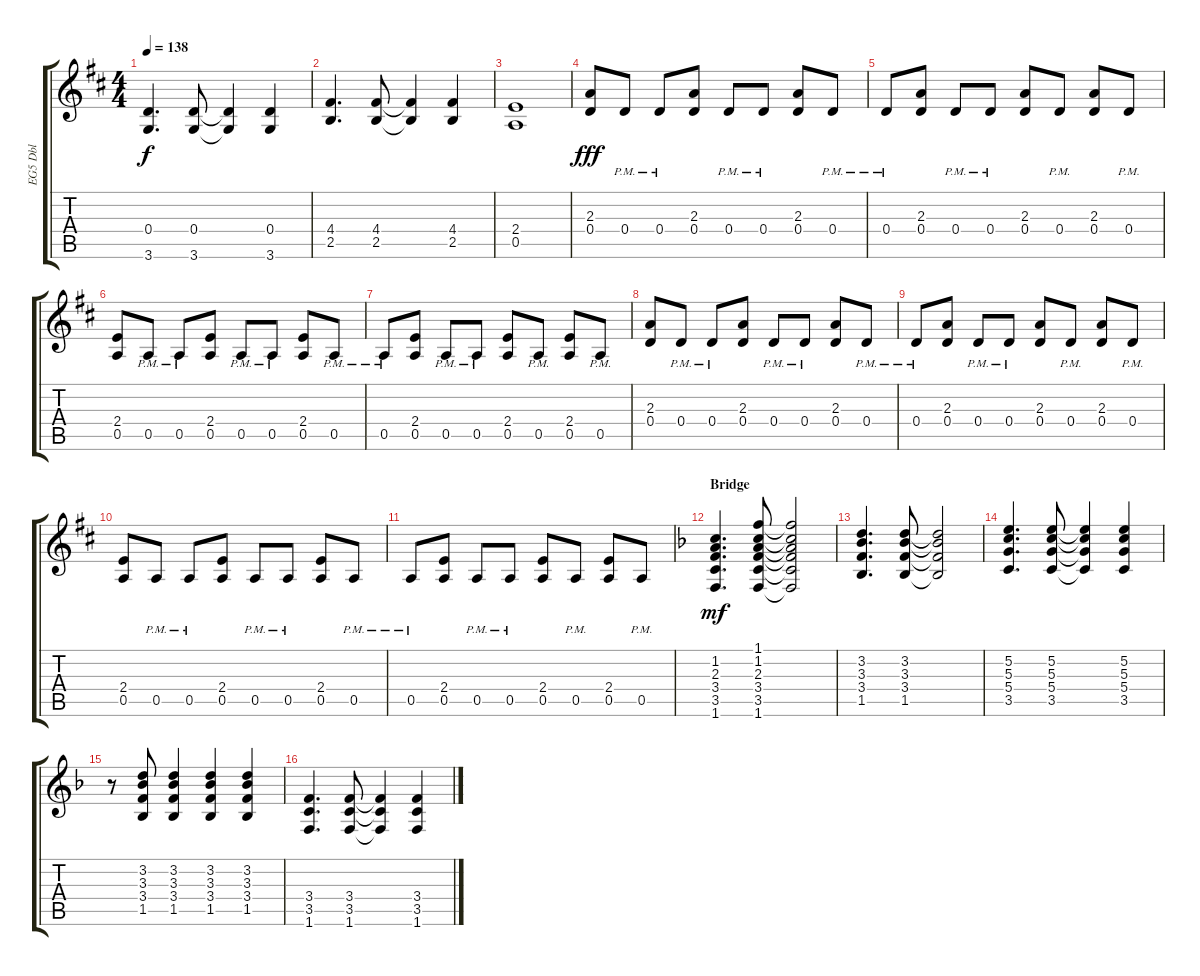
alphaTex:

\track ("EG5 Dbl" "EG5 Dbl") {instrument electricguitarmuted}
\staff {score tabs}
\tuning (E4 B3 G3 D3 A2 E2) {hide}
\ts (4 4)
\tempo 138
\clef g2
\ks d
(0.4 3.6).4{d dy f} (0.4 3.6).8 (0.4{t} 3.6{t}).4 (0.4 3.6).4 |
(4.4 2.5).4{d} (4.4 2.5).8 (4.4{t} 2.5{t}).4 (4.4 2.5).4 |
(2.4 0.5).1 |
(2.3 0.4).8{dy fff} 0.4{pm}.8 0.4{pm}.8 (2.3 0.4).8 0.4{pm}.8 0.4{pm}.8 (2.3 0.4).8 0.4{pm}.8 |
0.4{pm}.8 (2.3 0.4).8 0.4{pm}.8 0.4{pm}.8 (2.3 0.4).8 0.4{pm}.8 (2.3 0.4).8 0.4{pm}.8 |
(2.4 0.5).8 0.5{pm}.8 0.5{pm}.8 (2.4 0.5).8 0.5{pm}.8 0.5{pm}.8 (2.4 0.5).8 0.5{pm}.8 |
0.5{pm}.8 (2.4 0.5).8 0.5{pm}.8 0.5{pm}.8 (2.4 0.5).8 0.5{pm}.8 (2.4 0.5).8 0.5{pm}.8 |
(2.3 0.4).8 0.4{pm}.8 0.4{pm}.8 (2.3 0.4).8 0.4{pm}.8 0.4{pm}.8 (2.3 0.4).8 0.4{pm}.8 |
0.4{pm}.8 (2.3 0.4).8 0.4{pm}.8 0.4{pm}.8 (2.3 0.4).8 0.4{pm}.8 (2.3 0.4).8 0.4{pm}.8 |
(2.4 0.5).8 0.5{pm}.8 0.5{pm}.8 (2.4 0.5).8 0.5{pm}.8 0.5{pm}.8 (2.4 0.5).8 0.5{pm}.8 |
0.5{pm}.8 (2.4 0.5).8 0.5{pm}.8 0.5{pm}.8 (2.4 0.5).8 0.5{pm}.8 (2.4 0.5).8 0.5{pm}.8 |
\section ("" "Bridge")
\ks f
(1.2 2.3 3.4 3.5 1.6).4{d dy mf} (1.1 1.2 2.3 3.4 3.5 1.6).8 (1.1{t} 1.2{t} 2.3{t} 3.4{t} 3.5{t} 1.6{t}).2 |
(3.2 3.3 3.4 1.5).4{d} (3.2 3.3 3.4 1.5).8 (3.2{t} 3.3{t} 3.4{t} 1.5{t}).2 |
(5.2 5.3 5.4 3.5).4{d} (5.2 5.3 5.4 3.5).8 (5.2{t} 5.3{t} 5.4{t} 3.5{t}).4 (5.2 5.3 5.4 3.5).4 |
r.8 (3.2 3.3 3.4 1.5).8 (3.2 3.3 3.4 1.5).4 (3.2 3.3 3.4 1.5).4 (3.2 3.3 3.4 1.5).4 |
(3.4 3.5 1.6).4{d} (3.4 3.5 1.6).8 (3.4{t} 3.5{t} 1.6{t}).4 (3.4 3.5 1.6).4
